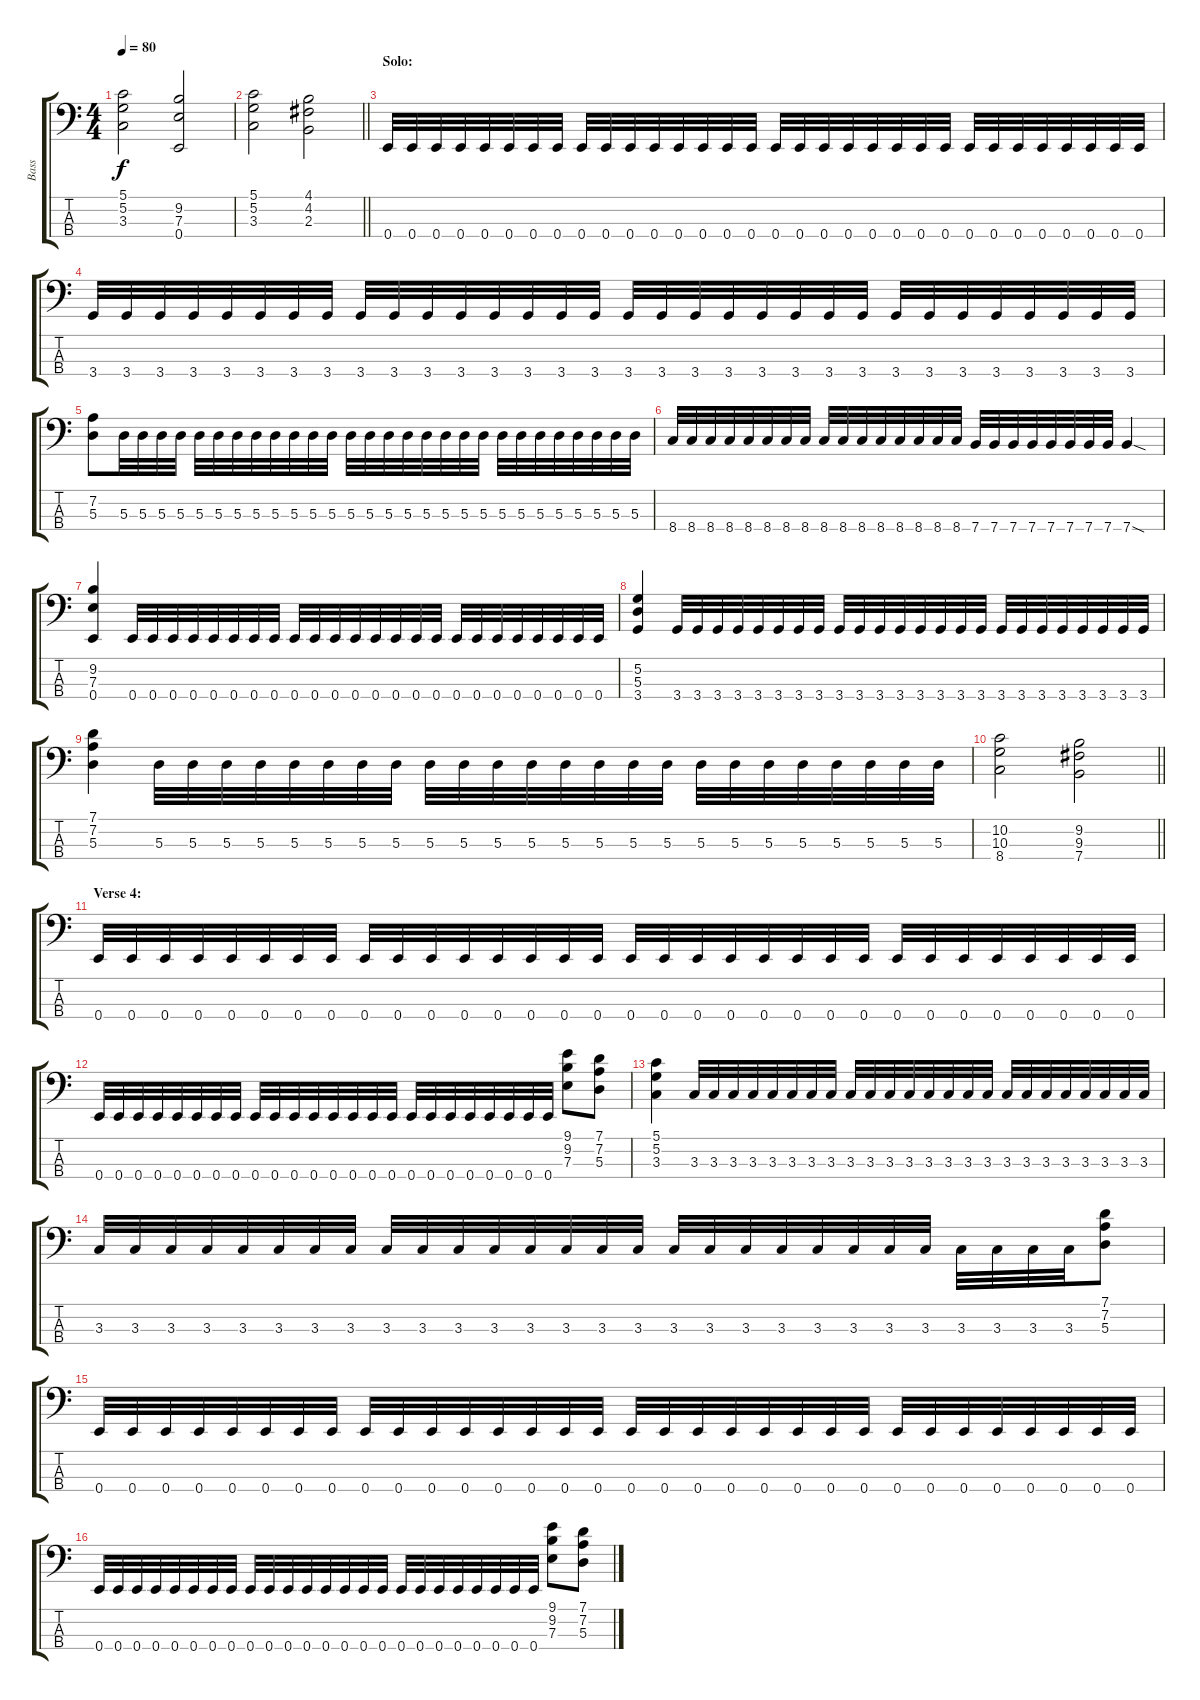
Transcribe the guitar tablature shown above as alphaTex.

\track ("Bass" "Bass") {instrument slapbass2}
\staff {score tabs}
\tuning (G2 D2 A1 E1) {hide}
\ts (4 4)
\tempo 80
\clef f4
\ks c
(5.1 5.2 3.3).2{dy f} (9.2 7.3 0.4).2 |
\barLineRight lightlight
(5.1 5.2 3.3).2 (4.1 4.2 2.3).2 |
\section ("" "Solo:")
0.4.32 0.4.32 0.4.32 0.4.32 0.4.32 0.4.32 0.4.32 0.4.32 0.4.32 0.4.32 0.4.32 0.4.32 0.4.32 0.4.32 0.4.32 0.4.32 0.4.32 0.4.32 0.4.32 0.4.32 0.4.32 0.4.32 0.4.32 0.4.32 0.4.32 0.4.32 0.4.32 0.4.32 0.4.32 0.4.32 0.4.32 0.4.32 |
3.4.32 3.4.32 3.4.32 3.4.32 3.4.32 3.4.32 3.4.32 3.4.32 3.4.32 3.4.32 3.4.32 3.4.32 3.4.32 3.4.32 3.4.32 3.4.32 3.4.32 3.4.32 3.4.32 3.4.32 3.4.32 3.4.32 3.4.32 3.4.32 3.4.32 3.4.32 3.4.32 3.4.32 3.4.32 3.4.32 3.4.32 3.4.32 |
(7.2 5.3).8 5.3.32 5.3.32 5.3.32 5.3.32 5.3.32 5.3.32 5.3.32 5.3.32 5.3.32 5.3.32 5.3.32 5.3.32 5.3.32 5.3.32 5.3.32 5.3.32 5.3.32 5.3.32 5.3.32 5.3.32 5.3.32 5.3.32 5.3.32 5.3.32 5.3.32 5.3.32 5.3.32 5.3.32 |
8.4.32 8.4.32 8.4.32 8.4.32 8.4.32 8.4.32 8.4.32 8.4.32 8.4.32 8.4.32 8.4.32 8.4.32 8.4.32 8.4.32 8.4.32 8.4.32 7.4.32 7.4.32 7.4.32 7.4.32 7.4.32 7.4.32 7.4.32 7.4.32 7.4{sod}.4 |
(9.2 7.3 0.4).4 0.4.32 0.4.32 0.4.32 0.4.32 0.4.32 0.4.32 0.4.32 0.4.32 0.4.32 0.4.32 0.4.32 0.4.32 0.4.32 0.4.32 0.4.32 0.4.32 0.4.32 0.4.32 0.4.32 0.4.32 0.4.32 0.4.32 0.4.32 0.4.32 |
(5.2 5.3 3.4).4 3.4.32 3.4.32 3.4.32 3.4.32 3.4.32 3.4.32 3.4.32 3.4.32 3.4.32 3.4.32 3.4.32 3.4.32 3.4.32 3.4.32 3.4.32 3.4.32 3.4.32 3.4.32 3.4.32 3.4.32 3.4.32 3.4.32 3.4.32 3.4.32 |
(7.1 7.2 5.3).4 5.3.32 5.3.32 5.3.32 5.3.32 5.3.32 5.3.32 5.3.32 5.3.32 5.3.32 5.3.32 5.3.32 5.3.32 5.3.32 5.3.32 5.3.32 5.3.32 5.3.32 5.3.32 5.3.32 5.3.32 5.3.32 5.3.32 5.3.32 5.3.32 |
\barLineRight lightlight
(10.2 10.3 8.4).2 (9.2 9.3 7.4).2 |
\section ("" "Verse 4:")
0.4.32 0.4.32 0.4.32 0.4.32 0.4.32 0.4.32 0.4.32 0.4.32 0.4.32 0.4.32 0.4.32 0.4.32 0.4.32 0.4.32 0.4.32 0.4.32 0.4.32 0.4.32 0.4.32 0.4.32 0.4.32 0.4.32 0.4.32 0.4.32 0.4.32 0.4.32 0.4.32 0.4.32 0.4.32 0.4.32 0.4.32 0.4.32 |
0.4.32 0.4.32 0.4.32 0.4.32 0.4.32 0.4.32 0.4.32 0.4.32 0.4.32 0.4.32 0.4.32 0.4.32 0.4.32 0.4.32 0.4.32 0.4.32 0.4.32 0.4.32 0.4.32 0.4.32 0.4.32 0.4.32 0.4.32 0.4.32 (9.1 9.2 7.3).8 (7.1 7.2 5.3).8 |
(5.1 5.2 3.3).4 3.3.32 3.3.32 3.3.32 3.3.32 3.3.32 3.3.32 3.3.32 3.3.32 3.3.32 3.3.32 3.3.32 3.3.32 3.3.32 3.3.32 3.3.32 3.3.32 3.3.32 3.3.32 3.3.32 3.3.32 3.3.32 3.3.32 3.3.32 3.3.32 |
3.3.32 3.3.32 3.3.32 3.3.32 3.3.32 3.3.32 3.3.32 3.3.32 3.3.32 3.3.32 3.3.32 3.3.32 3.3.32 3.3.32 3.3.32 3.3.32 3.3.32 3.3.32 3.3.32 3.3.32 3.3.32 3.3.32 3.3.32 3.3.32 3.3.32 3.3.32 3.3.32 3.3.32 (7.1 7.2 5.3).8 |
0.4.32 0.4.32 0.4.32 0.4.32 0.4.32 0.4.32 0.4.32 0.4.32 0.4.32 0.4.32 0.4.32 0.4.32 0.4.32 0.4.32 0.4.32 0.4.32 0.4.32 0.4.32 0.4.32 0.4.32 0.4.32 0.4.32 0.4.32 0.4.32 0.4.32 0.4.32 0.4.32 0.4.32 0.4.32 0.4.32 0.4.32 0.4.32 |
0.4.32 0.4.32 0.4.32 0.4.32 0.4.32 0.4.32 0.4.32 0.4.32 0.4.32 0.4.32 0.4.32 0.4.32 0.4.32 0.4.32 0.4.32 0.4.32 0.4.32 0.4.32 0.4.32 0.4.32 0.4.32 0.4.32 0.4.32 0.4.32 (9.1 9.2 7.3).8 (7.1 7.2 5.3).8
